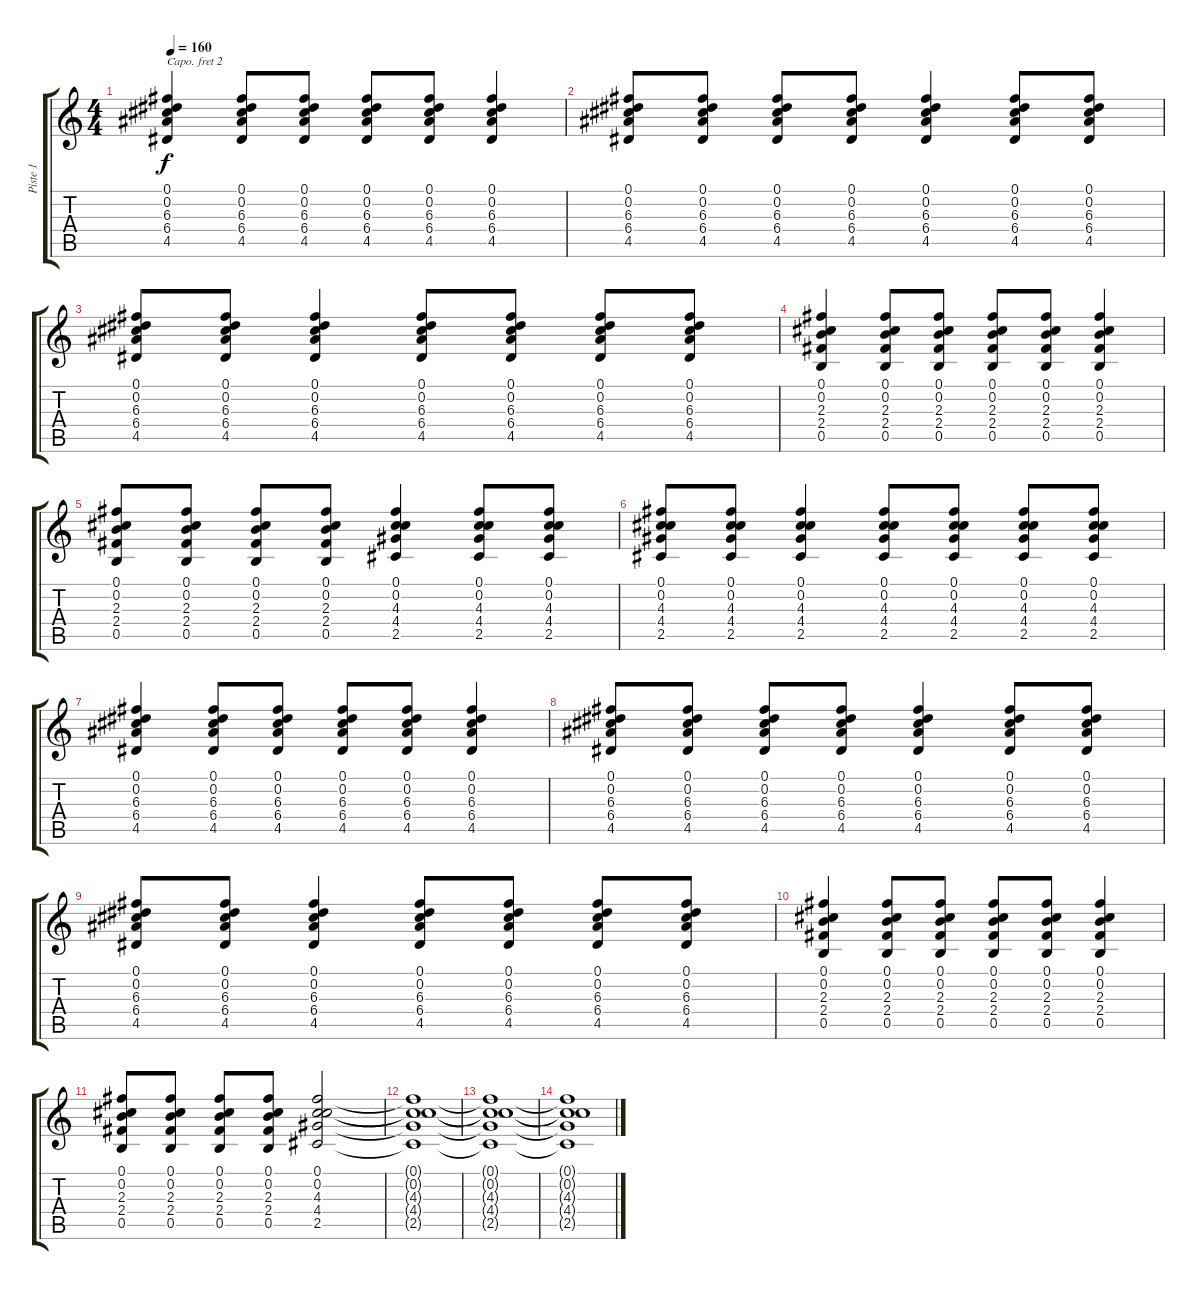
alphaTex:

\track ("Piste 1" "Piste 1") {instrument acousticguitarsteel}
\staff {score tabs}
\capo 2
\tuning (E4 B3 G3 D3 A2 E2) {hide}
\ts (4 4)
\tempo 160
\clef g2
\ks c
(0.1 0.2 6.3 6.4 4.5).4{dy f} (0.1 0.2 6.3 6.4 4.5).8 (0.1 0.2 6.3 6.4 4.5).8 (0.1 0.2 6.3 6.4 4.5).8 (0.1 0.2 6.3 6.4 4.5).8 (0.1 0.2 6.3 6.4 4.5).4 |
(0.1 0.2 6.3 6.4 4.5).8 (0.1 0.2 6.3 6.4 4.5).8 (0.1 0.2 6.3 6.4 4.5).8 (0.1 0.2 6.3 6.4 4.5).8 (0.1 0.2 6.3 6.4 4.5).4 (0.1 0.2 6.3 6.4 4.5).8 (0.1 0.2 6.3 6.4 4.5).8 |
(0.1 0.2 6.3 6.4 4.5).8 (0.1 0.2 6.3 6.4 4.5).8 (0.1 0.2 6.3 6.4 4.5).4 (0.1 0.2 6.3 6.4 4.5).8 (0.1 0.2 6.3 6.4 4.5).8 (0.1 0.2 6.3 6.4 4.5).8 (0.1 0.2 6.3 6.4 4.5).8 |
(0.1 0.2 2.3 2.4 0.5).4 (0.1 0.2 2.3 2.4 0.5).8 (0.1 0.2 2.3 2.4 0.5).8 (0.1 0.2 2.3 2.4 0.5).8 (0.1 0.2 2.3 2.4 0.5).8 (0.1 0.2 2.3 2.4 0.5).4 |
(0.1 0.2 2.3 2.4 0.5).8 (0.1 0.2 2.3 2.4 0.5).8 (0.1 0.2 2.3 2.4 0.5).8 (0.1 0.2 2.3 2.4 0.5).8 (0.1 0.2 4.3 4.4 2.5).4 (0.1 0.2 4.3 4.4 2.5).8 (0.1 0.2 4.3 4.4 2.5).8 |
(0.1 0.2 4.3 4.4 2.5).8 (0.1 0.2 4.3 4.4 2.5).8 (0.1 0.2 4.3 4.4 2.5).4 (0.1 0.2 4.3 4.4 2.5).8 (0.1 0.2 4.3 4.4 2.5).8 (0.1 0.2 4.3 4.4 2.5).8 (0.1 0.2 4.3 4.4 2.5).8 |
(0.1 0.2 6.3 6.4 4.5).4 (0.1 0.2 6.3 6.4 4.5).8 (0.1 0.2 6.3 6.4 4.5).8 (0.1 0.2 6.3 6.4 4.5).8 (0.1 0.2 6.3 6.4 4.5).8 (0.1 0.2 6.3 6.4 4.5).4 |
(0.1 0.2 6.3 6.4 4.5).8 (0.1 0.2 6.3 6.4 4.5).8 (0.1 0.2 6.3 6.4 4.5).8 (0.1 0.2 6.3 6.4 4.5).8 (0.1 0.2 6.3 6.4 4.5).4 (0.1 0.2 6.3 6.4 4.5).8 (0.1 0.2 6.3 6.4 4.5).8 |
(0.1 0.2 6.3 6.4 4.5).8 (0.1 0.2 6.3 6.4 4.5).8 (0.1 0.2 6.3 6.4 4.5).4 (0.1 0.2 6.3 6.4 4.5).8 (0.1 0.2 6.3 6.4 4.5).8 (0.1 0.2 6.3 6.4 4.5).8 (0.1 0.2 6.3 6.4 4.5).8 |
(0.1 0.2 2.3 2.4 0.5).4 (0.1 0.2 2.3 2.4 0.5).8 (0.1 0.2 2.3 2.4 0.5).8 (0.1 0.2 2.3 2.4 0.5).8 (0.1 0.2 2.3 2.4 0.5).8 (0.1 0.2 2.3 2.4 0.5).4 |
(0.1 0.2 2.3 2.4 0.5).8 (0.1 0.2 2.3 2.4 0.5).8 (0.1 0.2 2.3 2.4 0.5).8 (0.1 0.2 2.3 2.4 0.5).8 (0.1 0.2 4.3 4.4 2.5).2 |
(0.1{t} 0.2{t} 4.3{t} 4.4{t} 2.5{t}).1 |
(0.1{t} 0.2{t} 4.3{t} 4.4{t} 2.5{t}).1 |
(0.1{t} 0.2{t} 4.3{t} 4.4{t} 2.5{t}).1
